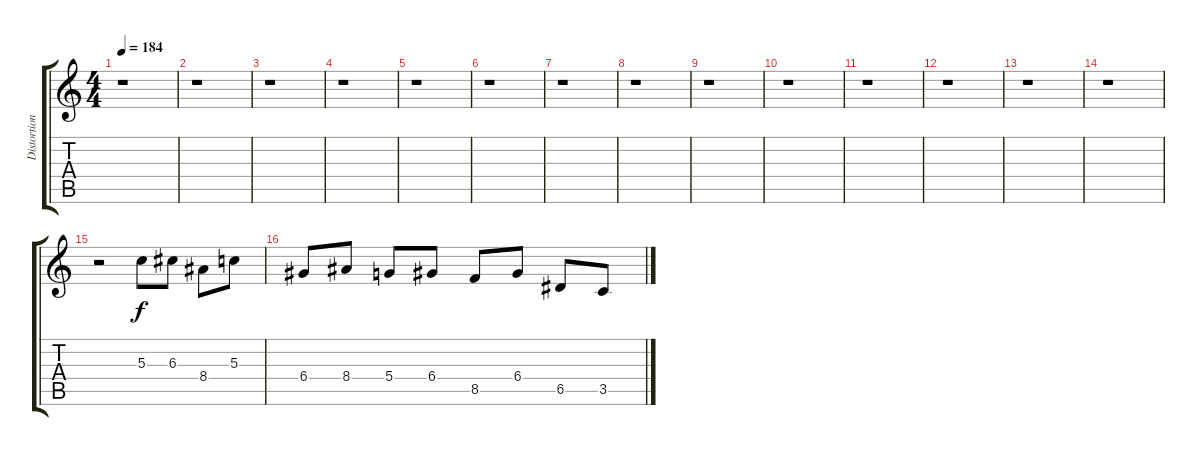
\track ("Distortion Guitar" "Distortion") {instrument distortionguitar}
\staff {score tabs}
\tuning (E4 B3 G3 D3 A2 E2) {hide}
\ts (4 4)
\tempo 184
\clef g2
\ks c
r.1{dy f} |
r.1 |
r.1 |
r.1 |
r.1 |
r.1 |
r.1 |
r.1 |
r.1 |
r.1 |
r.1 |
r.1 |
r.1 |
r.1 |
r.2 5.3.8 6.3.8 8.4.8 5.3.8 |
6.4.8 8.4.8 5.4.8 6.4.8 8.5.8 6.4.8 6.5.8 3.5.8
